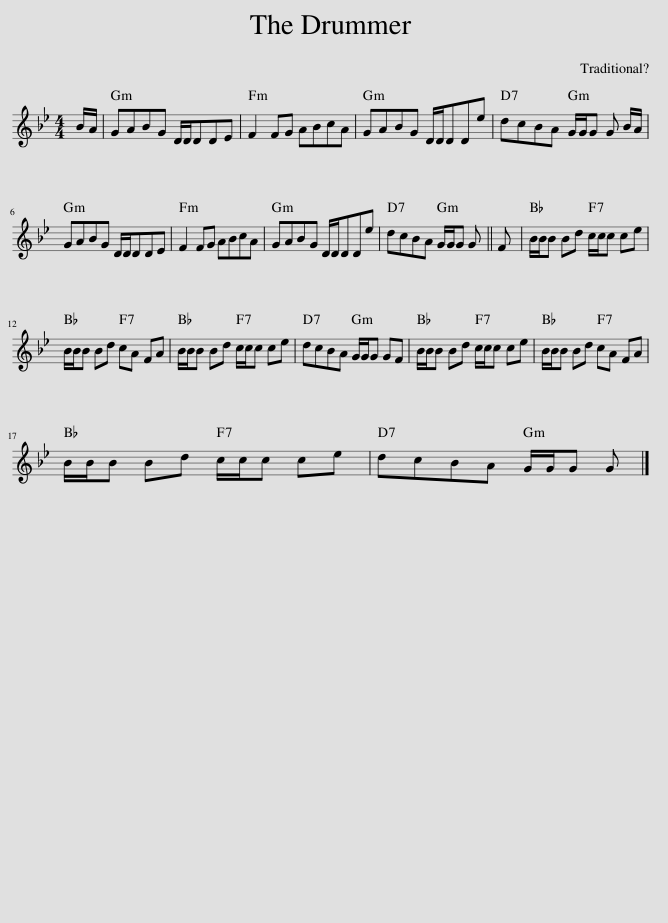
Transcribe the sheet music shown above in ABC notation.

X:1
L:1/8
M:4/4
I:linebreak $
K:Gmin
V:1 treble
V:1
 B/A/ | GABG D/D/DDE | F2 FG ABcA | GABG D/D/DDe | dcBA G/G/G G B/A/ |$ %5
 GABG D/D/DDE | F2 FG ABcA | GABG D/D/DDe | dcBA G/G/G G || F | %10
 B/B/B Bd c/c/c ce |$ B/B/B Bd cA FA | B/B/B Bd c/c/c ce | dcBA G/G/G GF | B/B/B Bd c/c/c ce | %15
 B/B/B Bd cA FA |$ B/B/B Bd c/c/c ce | dcBA G/G/G G |] %18
